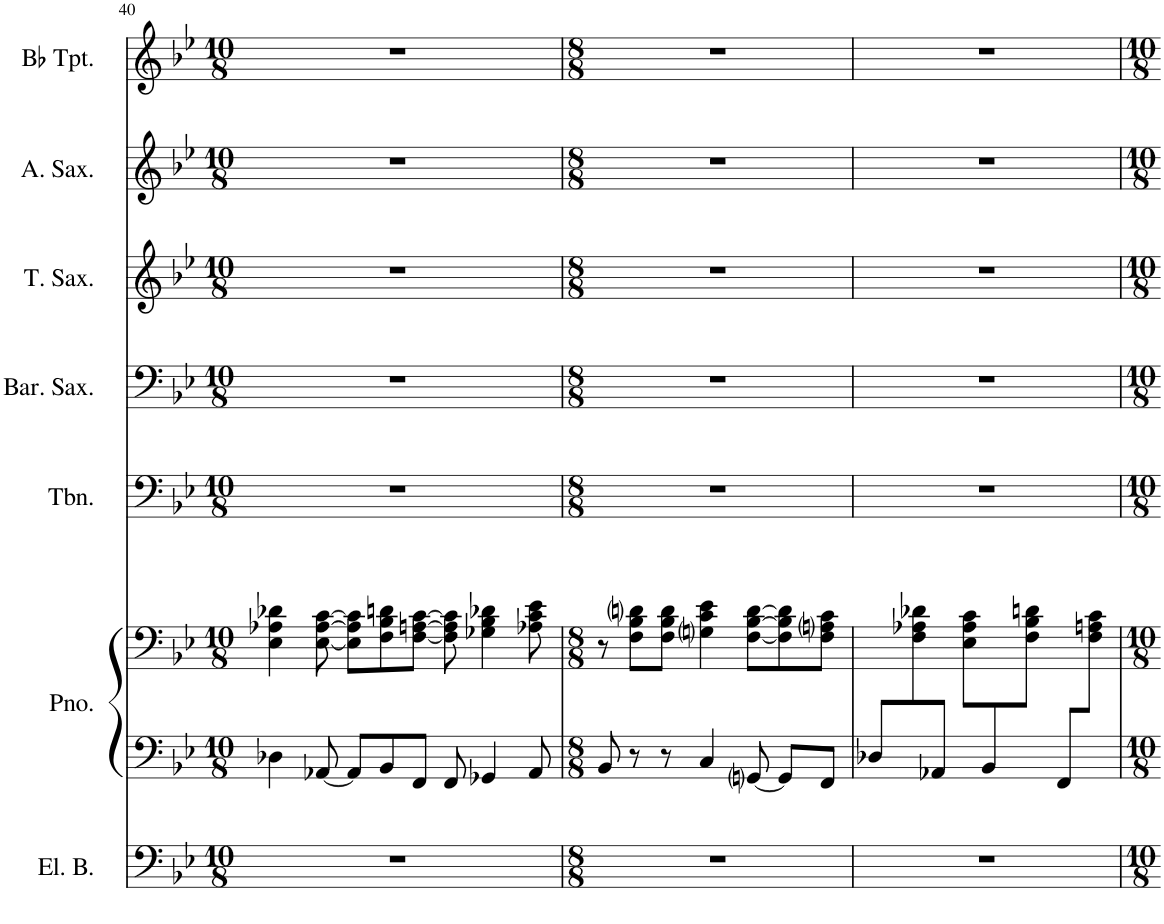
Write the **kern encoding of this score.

**kern	**kern	**kern	**kern	**kern	**kern	**kern	**kern
*part7	*part6	*part6	*part5	*part4	*part3	*part2	*part1
*staff8	*staff7	*staff6	*staff5	*staff4	*staff3	*staff2	*staff1
*I"Electric Bass	*I"Piano	*	*I"Trombone	*I"Baritone Saxophone	*I"Tenor Saxophone	*I"Alto Saxophone	*I"Bb Trumpet
*I'El. B.	*I'Pno.	*	*I'Tbn.	*I'Bar. Sax.	*I'T. Sax.	*I'A. Sax.	*I'Bb Tpt.
!!LO:PB:g=z
*clefF4	*clefF4	*clefF4	*clefF4	*clefF4	*clefG2	*clefG2	*clefG2
*Trd7c12	*	*	*	*Trd12c21	*Trd8c14	*Trd5c9	*Trd1c2
*k[b-e-]	*k[b-e-]	*k[b-e-]	*k[b-e-]	*k[b-e-]	*k[b-e-]	*k[b-e-]	*k[b-e-]
*M10/8	*M10/8	*M10/8	*M10/8	*M10/8	*M10/8	*M10/8	*M10/8
=40	=40	=40	=40	=40	=40	=40	=40
4%5r	4D-X\	4E-\ 4A-X\ 4d-X\	4%5r	4%5r	4%5r	4%5r	4%5r
.	[8AA-X/	[8E-\ [8A-\ [8c\	.	.	.	.	.
.	8AA-/L]	8E-\] 8A-\] 8c\]L	.	.	.	.	.
.	8BB-/	8F\ 8B-\ 8dn\	.	.	.	.	.
.	8FF/J	[8F\ [8An\ [8c\J	.	.	.	.	.
.	8FF/	8F\] 8A\] 8c\]	.	.	.	.	.
.	4GG-X/	4G-X\ 4B-\ 4d-X\	.	.	.	.	.
.	8AA-/	8A-X\ 8c\ 8e-\	.	.	.	.	.
=41	=41	=41	=41	=41	=41	=41	=41
*M8/8	*M8/8	*M8/8	*M8/8	*M8/8	*M8/8	*M8/8	*M8/8
1r	8BB-/	8r	1r	1r	1r	1r	1r
.	8r	8F\ 8B-\ 8dni\L	.	.	.	.	.
.	8r	8F\ 8B-\ 8d\J	.	.	.	.	.
.	4C/	4Gni\ 4c\ 4e-\	.	.	.	.	.
.	[8GGni/	[8F\ [8B-\ [8d\L	.	.	.	.	.
.	8GG/L]	8F\] 8B-\] 8d\]	.	.	.	.	.
.	8FF/J	8F\ 8Ani\ 8c\J	.	.	.	.	.
=42	=42	=42	=42	=42	=42	=42	=42
*	*	*^	*	*	*	*	*
1r	8D-X/L	1ryy	8ryy	1r	1r	1r	1r	1r
.	8ryy	.	8F\ 8A-X\ 8d-X\	.	.	.	.	.
.	8AA-X/J	.	8ryy	.	.	.	.	.
.	8ryy	.	8E-\ 8A-\ 8c\L	.	.	.	.	.
.	8BB-/	.	8ryy	.	.	.	.	.
.	8ryy	.	8F\ 8B-\ 8dn\J	.	.	.	.	.
.	8FF/L	.	8ryy	.	.	.	.	.
.	8ryy	.	8F\ 8An\ 8c\J	.	.	.	.	.
*	*	*v	*v	*	*	*	*	*
=	=	=	=	=	=	=	=
*-	*-	*-	*-	*-	*-	*-	*-
